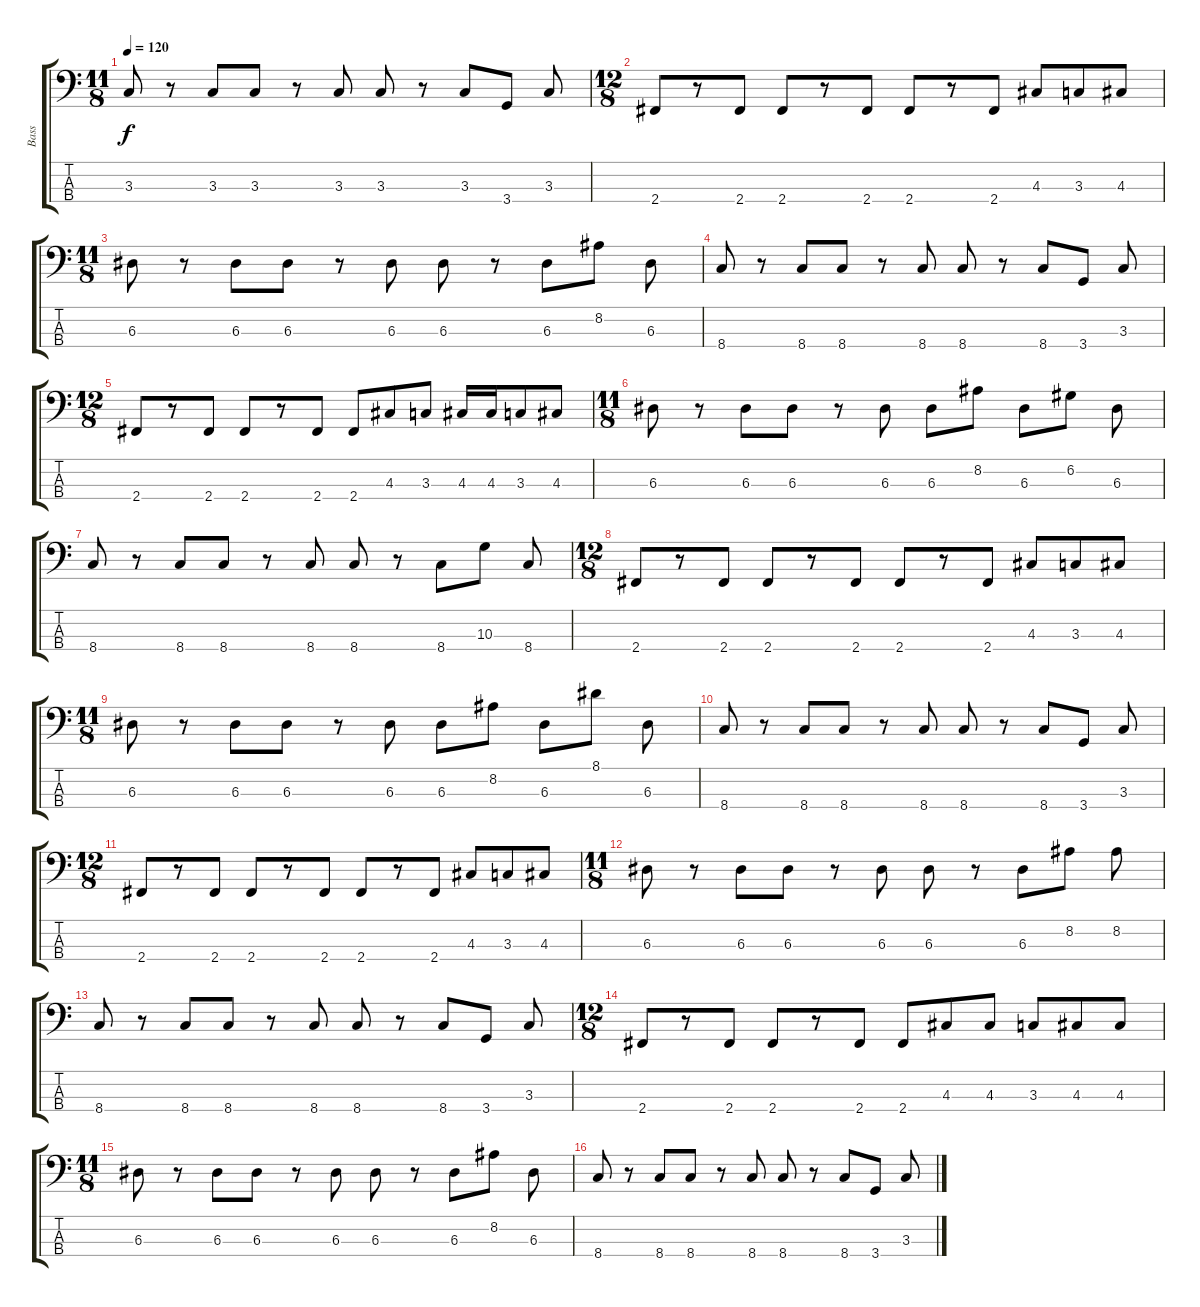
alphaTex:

\track ("Bass" "Bass") {instrument electricbassfinger}
\staff {score tabs}
\tuning (G2 D2 A1 E1) {hide}
\ts (11 8)
\tempo 120
\clef f4
\ks c
3.3.8{dy f} r.8 3.3.8 3.3.8 r.8 3.3.8 3.3.8 r.8 3.3.8 3.4.8 3.3.8 |
\ts (12 8)
2.4.8 r.8 2.4.8 2.4.8 r.8 2.4.8 2.4.8 r.8 2.4.8 4.3.8 3.3.8 4.3.8 |
\ts (11 8)
6.3.8 r.8 6.3.8 6.3.8 r.8 6.3.8 6.3.8 r.8 6.3.8 8.2.8 6.3.8 |
8.4.8 r.8 8.4.8 8.4.8 r.8 8.4.8 8.4.8 r.8 8.4.8 3.4.8 3.3.8 |
\ts (12 8)
2.4.8 r.8 2.4.8 2.4.8 r.8 2.4.8 2.4.8 4.3.8 3.3.8 4.3.16 4.3.16 3.3.8 4.3.8 |
\ts (11 8)
6.3.8 r.8 6.3.8 6.3.8 r.8 6.3.8 6.3.8 8.2.8 6.3.8 6.2.8 6.3.8 |
8.4.8 r.8 8.4.8 8.4.8 r.8 8.4.8 8.4.8 r.8 8.4.8 10.3.8 8.4.8 |
\ts (12 8)
2.4.8 r.8 2.4.8 2.4.8 r.8 2.4.8 2.4.8 r.8 2.4.8 4.3.8 3.3.8 4.3.8 |
\ts (11 8)
6.3.8 r.8 6.3.8 6.3.8 r.8 6.3.8 6.3.8 8.2.8 6.3.8 8.1.8 6.3.8 |
8.4.8 r.8 8.4.8 8.4.8 r.8 8.4.8 8.4.8 r.8 8.4.8 3.4.8 3.3.8 |
\ts (12 8)
2.4.8 r.8 2.4.8 2.4.8 r.8 2.4.8 2.4.8 r.8 2.4.8 4.3.8 3.3.8 4.3.8 |
\ts (11 8)
6.3.8 r.8 6.3.8 6.3.8 r.8 6.3.8 6.3.8 r.8 6.3.8 8.2.8 8.2.8 |
8.4.8 r.8 8.4.8 8.4.8 r.8 8.4.8 8.4.8 r.8 8.4.8 3.4.8 3.3.8 |
\ts (12 8)
2.4.8 r.8 2.4.8 2.4.8 r.8 2.4.8 2.4.8 4.3.8 4.3.8 3.3.8 4.3.8 4.3.8 |
\ts (11 8)
6.3.8 r.8 6.3.8 6.3.8 r.8 6.3.8 6.3.8 r.8 6.3.8 8.2.8 6.3.8 |
8.4.8 r.8 8.4.8 8.4.8 r.8 8.4.8 8.4.8 r.8 8.4.8 3.4.8 3.3.8
